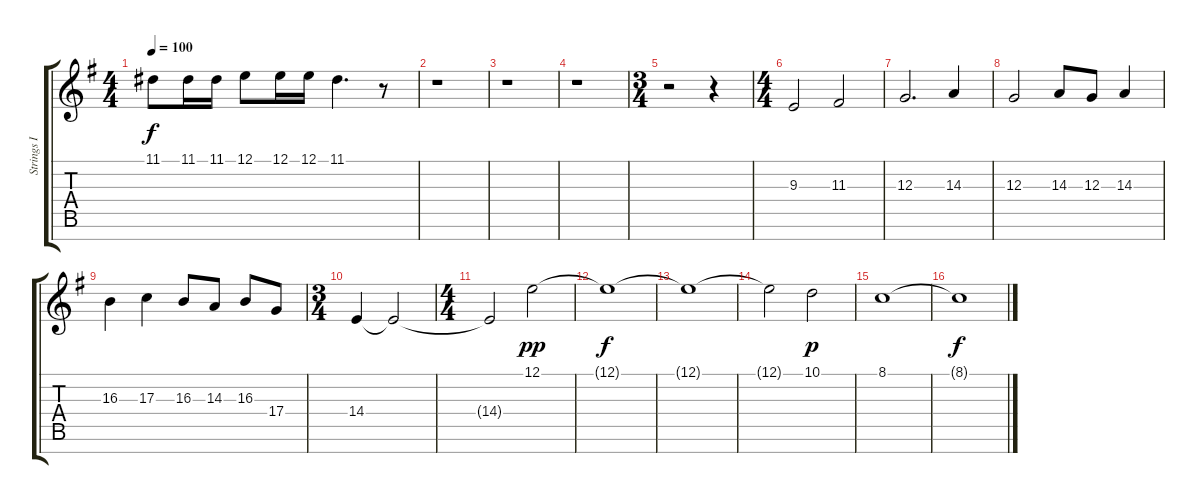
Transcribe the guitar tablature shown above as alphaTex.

\track ("Strings I" "Strings I") {instrument stringensemble1}
\staff {score tabs}
\tuning (E4 B3 G3 D3 A2 E2 B1) {hide}
\ts (4 4)
\tempo 100
\clef g2
\ks eminor
11.1.8{dy f} 11.1.16 11.1.16 12.1.8 12.1.16 12.1.16 11.1.4{d} r.8 |
r.1 |
r.1 |
r.1 |
\ts (3 4)
r.2 r.4 |
\ts (4 4)
9.3.2 11.3.2 |
12.3.2{d} 14.3.4 |
12.3.2 14.3.8 12.3.8 14.3.4 |
16.3.4 17.3.4 16.3.8 14.3.8 16.3.8 17.4.8 |
\ts (3 4)
14.4.4 14.4{t}.2{volume 3} |
\ts (4 4)
14.4{t}.2 12.1.2{dy pp volume 10 instrument stringensemble2} |
12.1{t}.1{dy f} |
12.1{t}.1 |
12.1{t}.2 10.1.2{dy p} |
8.1.1 |
8.1{t}.1{dy f}
